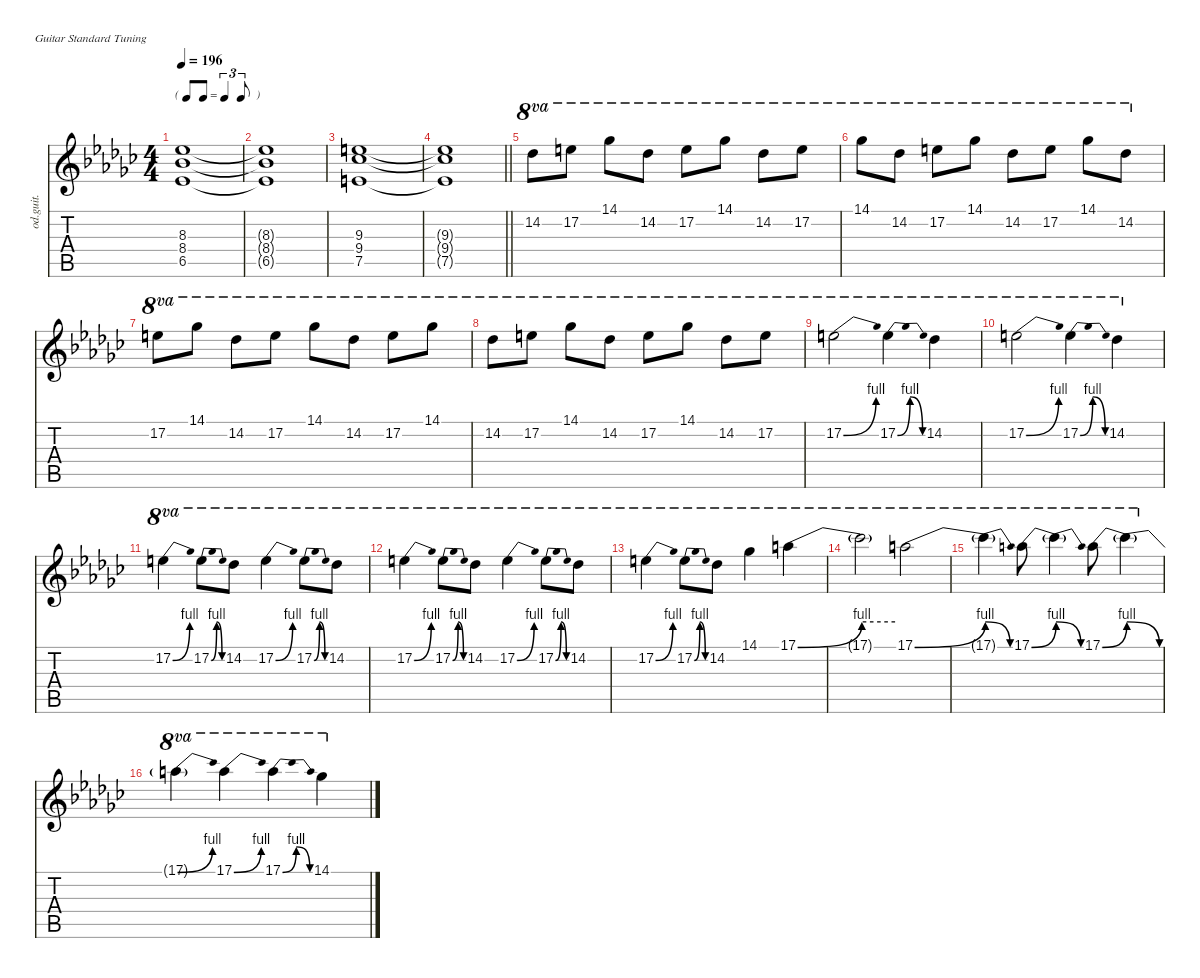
\defaultSystemsLayout 4
\hideDynamics
\bracketExtendMode nobrackets
\otherSystemsTrackNameOrientation horizontal
\track ("Guitare 2" "od.guit.") {defaultSystemsLayout 4 instrument overdrivenguitar}
\staff {score tabs}
\tuning (E4 B3 G3 D3 A2 E2)
\ts (4 4)
\tf triplet8th
\tempo 196
\clef g2
\ks gb
(8.3{acc b} 8.4{acc b} 6.5{acc b}).1{dy f beam Up} |
(8.3{t acc b} 8.4{t acc b} 6.5{t acc b}).1{beam Up} |
(9.3{acc forcenatural} 9.4{acc b} 7.5{acc forcenatural}).1{beam Up} |
\barLineRight lightlight
(9.3{t acc forcenatural} 9.4{t acc b} 7.5{t acc forcenatural}).1{beam Up} |
14.2{acc b}.8{ot 8va beam Down} 17.2{acc forcenatural}.8{ot 8va beam Down} 14.1{acc b}.8{ot 8va beam Down} 14.2{acc b}.8{ot 8va beam Down} 17.2{acc forcenatural}.8{ot 8va beam Down} 14.1{acc b}.8{ot 8va beam Down} 14.2{acc b}.8{ot 8va beam Down} 17.2{acc forcenatural}.8{ot 8va beam Down} |
14.1{acc b}.8{ot 8va beam Down} 14.2{acc b}.8{ot 8va beam Down} 17.2{acc forcenatural}.8{ot 8va beam Down} 14.1{acc b}.8{ot 8va beam Down} 14.2{acc b}.8{ot 8va beam Down} 17.2{acc forcenatural}.8{ot 8va beam Down} 14.1{acc b}.8{ot 8va beam Down} 14.2{acc b}.8{ot 8va beam Down} |
17.2{acc forcenatural}.8{ot 8va beam Down} 14.1{acc b}.8{ot 8va beam Down} 14.2{acc b}.8{ot 8va beam Down} 17.2{acc forcenatural}.8{ot 8va beam Down} 14.1{acc b}.8{ot 8va beam Down} 14.2{acc b}.8{ot 8va beam Down} 17.2{acc forcenatural}.8{ot 8va beam Down} 14.1{acc b}.8{ot 8va beam Down} |
14.2{acc b}.8{ot 8va beam Down} 17.2{acc forcenatural}.8{ot 8va beam Down} 14.1{acc b}.8{ot 8va beam Down} 14.2{acc b}.8{ot 8va beam Down} 17.2{acc forcenatural}.8{ot 8va beam Down} 14.1{acc b}.8{ot 8va beam Down} 14.2{acc b}.8{ot 8va beam Down} 17.2{acc forcenatural}.8{ot 8va beam Down} |
17.2{be (bend 0 0 15 4) acc forcenatural}.2{ot 8va beam Down} 17.2{be (bendrelease 0 0 9.999999599999999 4 19.999999199999998 4 30 0) acc forcenatural}.4{ot 8va beam Down} 14.2{acc b}.4{ot 8va beam Down} |
17.2{be (bend 0 0 15 4) acc forcenatural}.2{ot 8va beam Down} 17.2{be (bendrelease 0 0 9.999999599999999 4 19.999999199999998 4 30 0) acc forcenatural}.4{ot 8va beam Down} 14.2{acc b}.4{ot 8va beam Down} |
17.2{be (bend 0 0 15 4) acc forcenatural}.4{ot 8va beam Down} 17.2{be (bendrelease 0 0 9.999999599999999 4 19.999999199999998 4 30 0) acc forcenatural}.8{ot 8va beam Down} 14.2{acc b}.8{ot 8va beam Down} 17.2{be (bend 0 0 15 4) acc forcenatural}.4{ot 8va beam Down} 17.2{be (bendrelease 0 0 9.999999599999999 4 19.999999199999998 4 30 0) acc forcenatural}.8{ot 8va beam Down} 14.2{acc b}.8{ot 8va beam Down} |
17.2{be (bend 0 0 15 4) acc forcenatural}.4{ot 8va beam Down} 17.2{be (bendrelease 0 0 9.999999599999999 4 19.999999199999998 4 30 0) acc forcenatural}.8{ot 8va beam Down} 14.2{acc b}.8{ot 8va beam Down} 17.2{be (bend 0 0 15 4) acc forcenatural}.4{ot 8va beam Down} 17.2{be (bendrelease 0 0 9.999999599999999 4 19.999999199999998 4 30 0) acc forcenatural}.8{ot 8va beam Down} 14.2{acc b}.8{ot 8va beam Down} |
17.2{be (bend 0 0 15 4) acc forcenatural}.4{ot 8va beam Down} 17.2{be (bendrelease 0 0 9.999999599999999 4 19.999999199999998 4 30 0) acc forcenatural}.8{ot 8va beam Down} 14.2{acc b}.8{ot 8va beam Down} 14.1{acc b}.4{ot 8va beam Down} 17.1{be (bend 0 0 60 4) acc forcenatural}.4{ot 8va beam Down} |
17.1{be (hold 0 4 60 4) t}.2{ot 8va beam Down} 17.1{be (bend 0 0 60 4) acc forcenatural}.2{ot 8va beam Down} |
17.1{be (release 0 4 60 0) t}.4{ot 8va beam Down} 17.1{be (bend 0 0 60 4) acc forcenatural}.8{ot 8va beam Down} 17.1{be (release 0 4 60 0) t}.4{ot 8va beam Down} 17.1{be (bend 0 0 60 4) acc forcenatural}.8{ot 8va beam Down} 17.1{be (release 0 4 60 0) t}.4{ot 8va beam Down} |
17.1{be (bend 0 0 60 4) t acc forcenatural}.4{ot 8va beam Down} 17.1{be (bend 0 0 15 4) acc forcenatural}.4{ot 8va beam Down} 17.1{be (bendrelease 0 0 9.999999599999999 4 19.999999199999998 4 30 0) acc forcenatural}.4{ot 8va beam Down} 14.1{acc b}.4{ot 8va beam Down}
